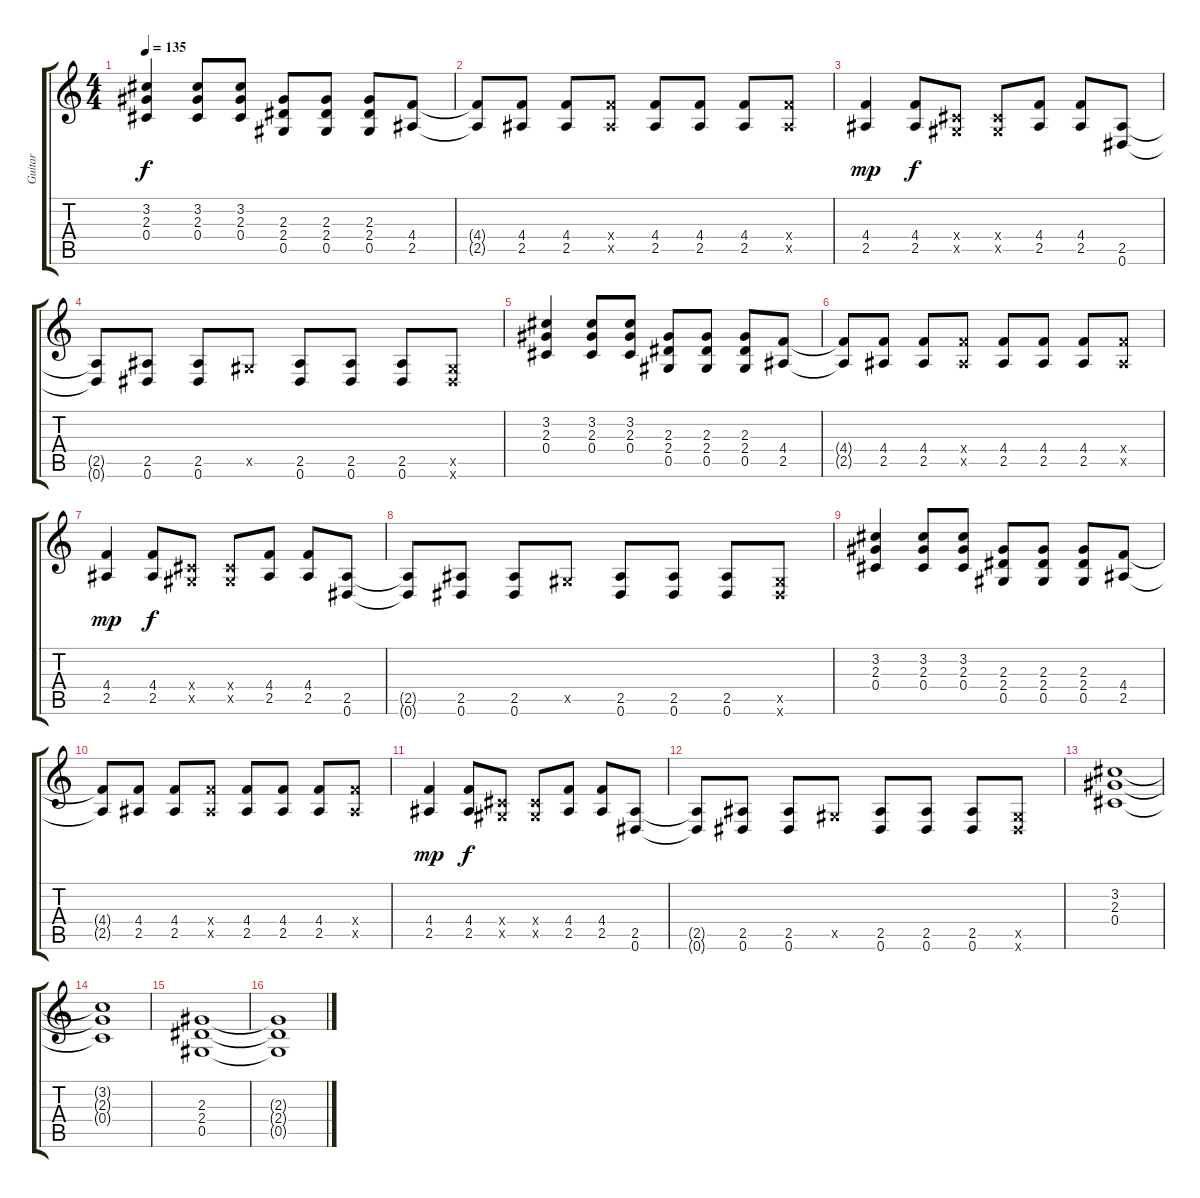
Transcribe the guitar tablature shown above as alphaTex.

\track ("Guitar" "Guitar") {instrument distortionguitar}
\staff {score tabs}
\tuning (Eb4 Bb3 Gb3 Db3 Ab2 Eb2) {hide}
\ts (4 4)
\tempo 135
\clef g2
\ks c
(3.2 2.3 0.4).4{dy f} (3.2 2.3 0.4).8 (3.2 2.3 0.4).8 (2.3 2.4 0.5).8 (2.3 2.4 0.5).8 (2.3 2.4 0.5).8 (4.4 2.5).8 |
(4.4{t} 2.5{t}).8 (4.4 2.5).8 (4.4 2.5).8 (4.4{x} 2.5{x}).8 (4.4 2.5).8 (4.4 2.5).8 (4.4 2.5).8 (4.4{x} 2.5{x}).8 |
(4.4 2.5).4{dy mp} (4.4 2.5).8{dy f} (0.4{x} 0.5{x}).8 (0.4{x} 0.5{x}).8 (4.4 2.5).8 (4.4 2.5).8 (2.5 0.6).8 |
(2.5{t} 0.6{t}).8 (2.5 0.6).8 (2.5 0.6).8 0.5{x}.8 (2.5 0.6).8 (2.5 0.6).8 (2.5 0.6).8 (0.5{x} 0.6{x}).8 |
(3.2 2.3 0.4).4 (3.2 2.3 0.4).8 (3.2 2.3 0.4).8 (2.3 2.4 0.5).8 (2.3 2.4 0.5).8 (2.3 2.4 0.5).8 (4.4 2.5).8 |
(4.4{t} 2.5{t}).8 (4.4 2.5).8 (4.4 2.5).8 (4.4{x} 2.5{x}).8 (4.4 2.5).8 (4.4 2.5).8 (4.4 2.5).8 (4.4{x} 2.5{x}).8 |
(4.4 2.5).4{dy mp} (4.4 2.5).8{dy f} (0.4{x} 0.5{x}).8 (0.4{x} 0.5{x}).8 (4.4 2.5).8 (4.4 2.5).8 (2.5 0.6).8 |
(2.5{t} 0.6{t}).8 (2.5 0.6).8 (2.5 0.6).8 0.5{x}.8 (2.5 0.6).8 (2.5 0.6).8 (2.5 0.6).8 (0.5{x} 0.6{x}).8 |
(3.2 2.3 0.4).4 (3.2 2.3 0.4).8 (3.2 2.3 0.4).8 (2.3 2.4 0.5).8 (2.3 2.4 0.5).8 (2.3 2.4 0.5).8 (4.4 2.5).8 |
(4.4{t} 2.5{t}).8 (4.4 2.5).8 (4.4 2.5).8 (4.4{x} 2.5{x}).8 (4.4 2.5).8 (4.4 2.5).8 (4.4 2.5).8 (4.4{x} 2.5{x}).8 |
(4.4 2.5).4{dy mp} (4.4 2.5).8{dy f} (0.4{x} 0.5{x}).8 (0.4{x} 0.5{x}).8 (4.4 2.5).8 (4.4 2.5).8 (2.5 0.6).8 |
(2.5{t} 0.6{t}).8 (2.5 0.6).8 (2.5 0.6).8 0.5{x}.8 (2.5 0.6).8 (2.5 0.6).8 (2.5 0.6).8 (0.5{x} 0.6{x}).8 |
(3.2 2.3 0.4).1 |
(3.2{t} 2.3{t} 0.4{t}).1 |
(2.3 2.4 0.5).1 |
(2.3{t} 2.4{t} 0.5{t}).1
